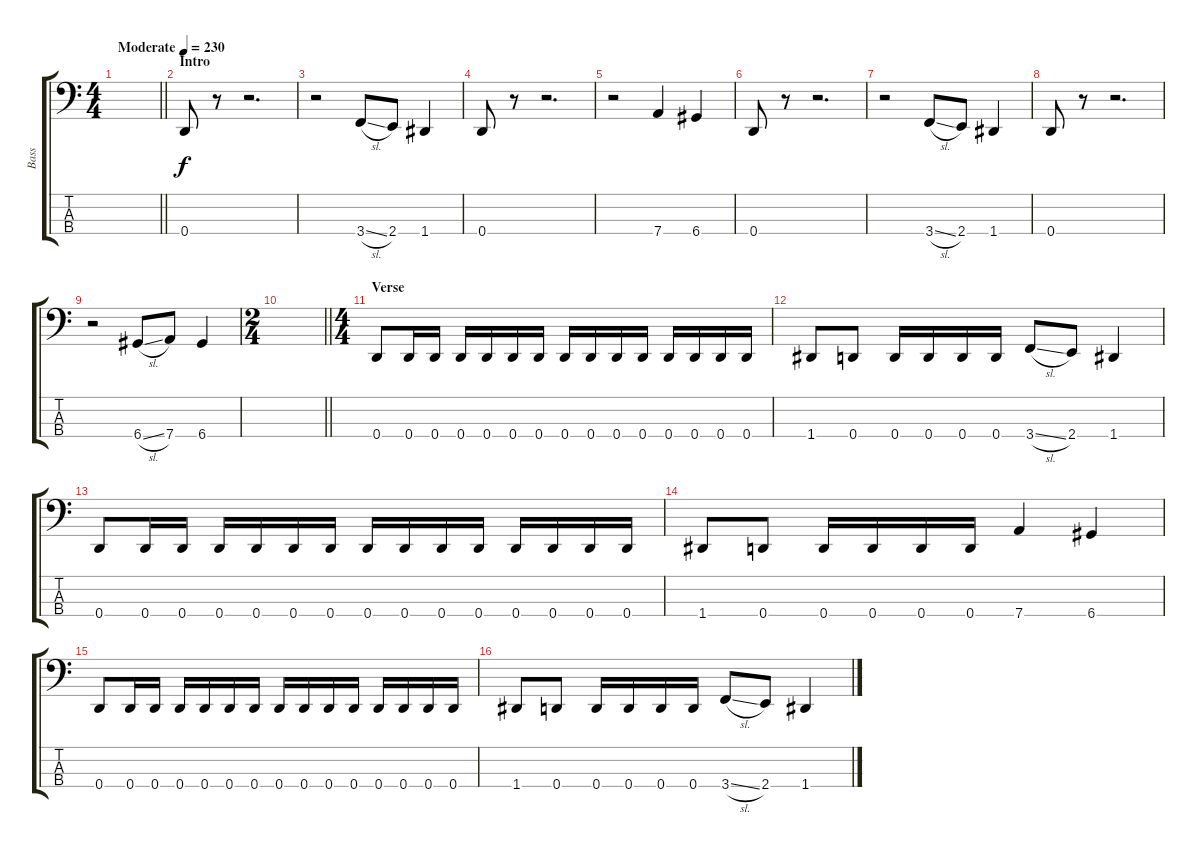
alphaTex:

\track ("Bass" "Bass") {instrument electricbasspick}
\staff {score tabs}
\tuning (F2 C2 G1 D1) {hide}
\ts (4 4)
\tempo (230 "Moderate")
\clef f4
\barLineRight lightlight
\ks c
|
\section ("" "Intro")
0.4.8 r.8 r.2{d} |
r.2 3.4{sl}.8 2.4.8 1.4.4 |
0.4.8 r.8 r.2{d} |
r.2 7.4.4 6.4.4 |
0.4.8 r.8 r.2{d} |
r.2 3.4{sl}.8 2.4.8 1.4.4 |
0.4.8 r.8 r.2{d} |
r.2 6.4{sl}.8 7.4.8 6.4.4 |
\ts (2 4)
\barLineRight lightlight
|
\ts (4 4)
\section ("" "Verse")
0.4.8 0.4.16 0.4.16 0.4.16 0.4.16 0.4.16 0.4.16 0.4.16 0.4.16 0.4.16 0.4.16 0.4.16 0.4.16 0.4.16 0.4.16 |
1.4.8 0.4.8 0.4.16 0.4.16 0.4.16 0.4.16 3.4{sl}.8 2.4.8 1.4.4 |
0.4.8 0.4.16 0.4.16 0.4.16 0.4.16 0.4.16 0.4.16 0.4.16 0.4.16 0.4.16 0.4.16 0.4.16 0.4.16 0.4.16 0.4.16 |
1.4.8 0.4.8 0.4.16 0.4.16 0.4.16 0.4.16 7.4.4 6.4.4 |
0.4.8 0.4.16 0.4.16 0.4.16 0.4.16 0.4.16 0.4.16 0.4.16 0.4.16 0.4.16 0.4.16 0.4.16 0.4.16 0.4.16 0.4.16 |
1.4.8 0.4.8 0.4.16 0.4.16 0.4.16 0.4.16 3.4{sl}.8 2.4.8 1.4.4
